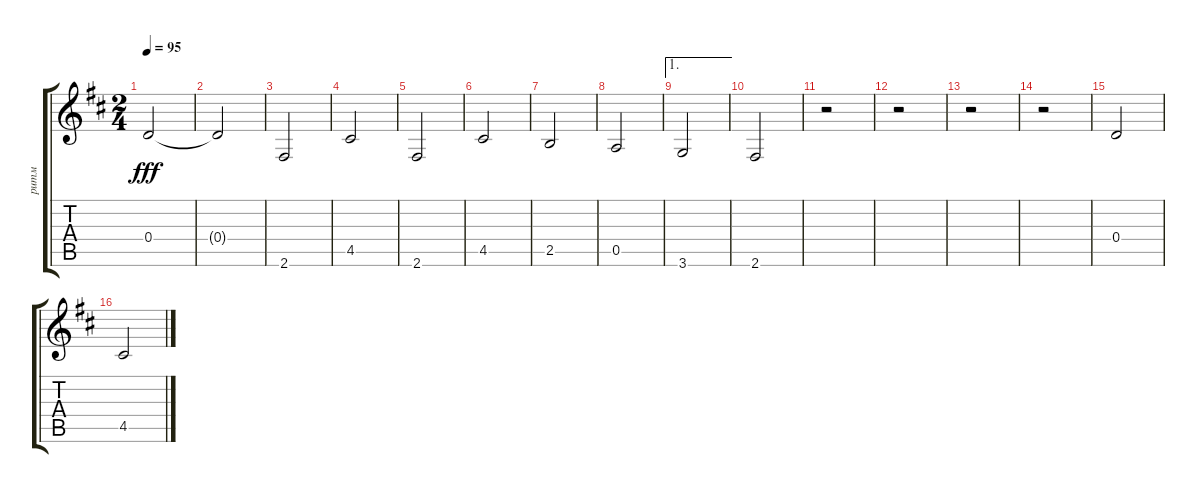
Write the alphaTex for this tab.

\track ("ритм" "ритм") {instrument acousticguitarsteel}
\staff {score tabs}
\tuning (E4 B3 G3 D3 A2 E2) {hide}
\ts (2 4)
\tempo 95
\clef g2
\ks bminor
0.4.2{dy fff} |
0.4{t}.2 |
2.6.2 |
4.5.2 |
2.6.2 |
4.5.2 |
2.5.2 |
0.5.2 |
\ae 1
3.6.2 |
2.6.2 |
r.2 |
r.2 |
r.2 |
r.2 |
0.4.2 |
4.5.2
